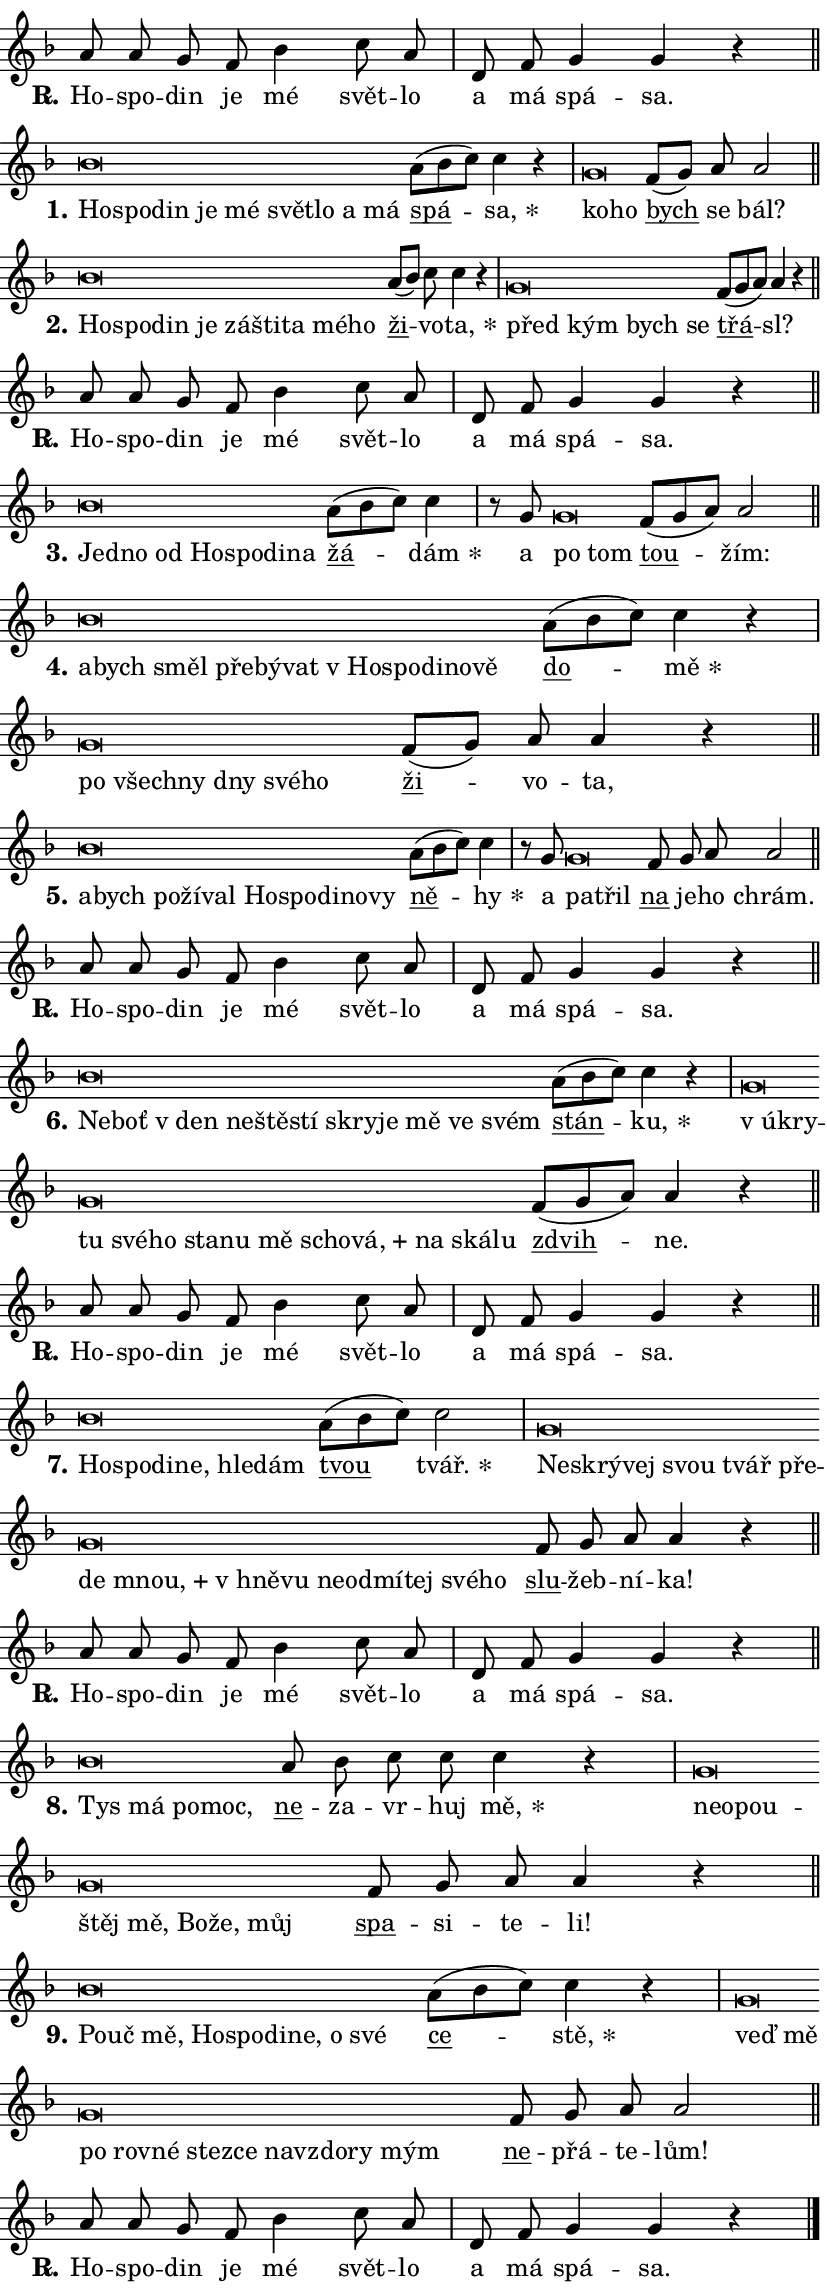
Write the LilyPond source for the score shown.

\version "2.24.0"
\header { tagline = "" }
\paper {
  indent = 0\cm
  top-margin = 0\cm
  right-margin = 0.13\cm % to fit lyric hyphens
  bottom-margin = 0\cm
  left-margin = 0\cm
  paper-width = 14\cm
  page-breaking = #ly:one-page-breaking
  system-system-spacing.basic-distance = #11
  score-system-spacing.basic-distance = #11
  ragged-last = ##f
}


%% Author: Thomas Morley
%% https://lists.gnu.org/archive/html/lilypond-user/2020-05/msg00002.html
#(define (line-position grob)
"Returns position of @var[grob} in current system:
   @code{'start}, if at first time-step
   @code{'end}, if at last time-step
   @code{'middle} otherwise
"
  (let* ((col (ly:item-get-column grob))
         (ln (ly:grob-object col 'left-neighbor))
         (rn (ly:grob-object col 'right-neighbor))
         (col-to-check-left (if (ly:grob? ln) ln col))
         (col-to-check-right (if (ly:grob? rn) rn col))
         (break-dir-left
           (and
             (ly:grob-property col-to-check-left 'non-musical #f)
             (ly:item-break-dir col-to-check-left)))
         (break-dir-right
           (and
             (ly:grob-property col-to-check-right 'non-musical #f)
             (ly:item-break-dir col-to-check-right))))
        (cond ((eqv? 1 break-dir-left) 'start)
              ((eqv? -1 break-dir-right) 'end)
              (else 'middle))))

#(define (tranparent-at-line-position vctor)
  (lambda (grob)
  "Relying on @code{line-position} select the relevant enry from @var{vctor}.
Used to determine transparency,"
    (case (line-position grob)
      ((end) (not (vector-ref vctor 0)))
      ((middle) (not (vector-ref vctor 1)))
      ((start) (not (vector-ref vctor 2))))))

noteHeadBreakVisibility =
#(define-music-function (break-visibility)(vector?)
"Makes @code{NoteHead}s transparent relying on @var{break-visibility}"
#{
  \override NoteHead.transparent =
    #(tranparent-at-line-position break-visibility)
#})

#(define delete-ledgers-for-transparent-note-heads
  (lambda (grob)
    "Reads whether a @code{NoteHead} is transparent.
If so this @code{NoteHead} is removed from @code{'note-heads} from
@var{grob}, which is supposed to be @code{LedgerLineSpanner}.
As a result ledgers are not printed for this @code{NoteHead}"
    (let* ((nhds-array (ly:grob-object grob 'note-heads))
           (nhds-list
             (if (ly:grob-array? nhds-array)
                 (ly:grob-array->list nhds-array)
                 '()))
           ;; Relies on the transparent-property being done before
           ;; Staff.LedgerLineSpanner.after-line-breaking is executed.
           ;; This is fragile ...
           (to-keep
             (remove
               (lambda (nhd)
                 (ly:grob-property nhd 'transparent #f))
               nhds-list)))
      ;; TODO find a better method to iterate over grob-arrays, similiar
      ;; to filter/remove etc for lists
      ;; For now rebuilt from scratch
      (set! (ly:grob-object grob 'note-heads)  '())
      (for-each
        (lambda (nhd)
          (ly:pointer-group-interface::add-grob grob 'note-heads nhd))
        to-keep))))

squashNotes = {
  \override NoteHead.X-extent = #'(-0.2 . 0.2)
  \override NoteHead.Y-extent = #'(-0.75 . 0)
  \override NoteHead.stencil =
    #(lambda (grob)
       (let ((pos (ly:grob-property grob 'staff-position)))
         (begin
           (if (< pos -7) (display "ERROR: Lower brevis then expected\n") (display ""))
           (if (<= pos -6) ly:text-interface::print ly:note-head::print))))
}
unSquashNotes = {
  \revert NoteHead.X-extent
  \revert NoteHead.Y-extent
  \revert NoteHead.stencil
}

hideNotes = \noteHeadBreakVisibility #begin-of-line-visible
unHideNotes = \noteHeadBreakVisibility #all-visible

% work-around for resetting accidentals
% https://lilypond.org/doc/v2.23/Documentation/notation/displaying-rhythms#unmetered-music
cadenzaMeasure = {
  \cadenzaOff
  \partial 1024 s1024
  \cadenzaOn
}

#(define-markup-command (accent layout props text) (markup?)
  "Underline accented syllable"
  (interpret-markup layout props
    #{\markup \override #'(offset . 4.3) \underline { #text }#}))

responsum = \markup \concat {
  "R" \hspace #-1.05 \path #0.1 #'((moveto 0 0.07) (lineto 0.9 0.8)) \hspace #0.05 "."
}

spaceSize = #0.6828661417322834 % exact space size for TeX Gyre Schola

\layout {
  \context {
    \Staff
    \remove "Time_signature_engraver"
    \override LedgerLineSpanner.after-line-breaking = #delete-ledgers-for-transparent-note-heads
  }
  \context {
    \Lyrics {
      \override LyricSpace.minimum-distance = \spaceSize
      \override LyricText.font-name = #"TeX Gyre Schola"
      \override LyricText.font-size = 1
      \override StanzaNumber.font-name = #"TeX Gyre Schola Bold"
      \override StanzaNumber.font-size = 1
    }
  }
  \context {
    \Score 
    \override NoteHead.text =
      #(lambda (grob) 
        (let ((pos (ly:grob-property grob 'staff-position)))
          #{\markup {
            \combine
              \halign #-0.55 \raise #(if (= pos -6) 0 0.5) \override #'(thickness . 2) \draw-line #'(3.2 . 0)
              \musicglyph "noteheads.sM1"
          }#}))
  }
}

% magnetic-lyrics.ily
%
%   written by
%     Jean Abou Samra <jean@abou-samra.fr>
%     Werner Lemberg <wl@gnu.org>
%
%   adapted by
%     Jiri Hon <jiri.hon@gmail.com>
%
% Version 2022-Apr-15

% https://www.mail-archive.com/lilypond-user@gnu.org/msg149350.html

#(define (Left_hyphen_pointer_engraver context)
   "Collect syllable-hyphen-syllable occurrences in lyrics and store
them in properties.  This engraver only looks to the left.  For
example, if the lyrics input is @code{foo -- bar}, it does the
following.

@itemize @bullet
@item
Set the @code{text} property of the @code{LyricHyphen} grob between
@q{foo} and @q{bar} to @code{foo}.

@item
Set the @code{left-hyphen} property of the @code{LyricText} grob with
text @q{foo} to the @code{LyricHyphen} grob between @q{foo} and
@q{bar}.
@end itemize

Use this auxiliary engraver in combination with the
@code{lyric-@/text::@/apply-@/magnetic-@/offset!} hook."
   (let ((hyphen #f)
         (text #f))
     (make-engraver
      (acknowledgers
       ((lyric-syllable-interface engraver grob source-engraver)
        (set! text grob)))
      (end-acknowledgers
       ((lyric-hyphen-interface engraver grob source-engraver)
        ;(when (not (grob::has-interface grob 'lyric-space-interface))
          (set! hyphen grob)));)
      ((stop-translation-timestep engraver)
       (when (and text hyphen)
         (ly:grob-set-object! text 'left-hyphen hyphen))
       (set! text #f)
       (set! hyphen #f)))))

#(define (lyric-text::apply-magnetic-offset! grob)
   "If the space between two syllables is less than the value in
property @code{LyricText@/.details@/.squash-threshold}, move the right
syllable to the left so that it gets concatenated with the left
syllable.

Use this function as a hook for
@code{LyricText@/.after-@/line-@/breaking} if the
@code{Left_@/hyphen_@/pointer_@/engraver} is active."
   (let ((hyphen (ly:grob-object grob 'left-hyphen #f)))
     (when hyphen
       (let ((left-text (ly:spanner-bound hyphen LEFT)))
         (when (grob::has-interface left-text 'lyric-syllable-interface)
           (let* ((common (ly:grob-common-refpoint grob left-text X))
                  (this-x-ext (ly:grob-extent grob common X))
                  (left-x-ext
                   (begin
                     ;; Trigger magnetism for left-text.
                     (ly:grob-property left-text 'after-line-breaking)
                     (ly:grob-extent left-text common X)))
                  ;; `delta` is the gap width between two syllables.
                  (delta (- (interval-start this-x-ext)
                            (interval-end left-x-ext)))
                  (details (ly:grob-property grob 'details))
                  (threshold (assoc-get 'squash-threshold details 0.2)))
             (when (< delta threshold)
               (let* (;; We have to manipulate the input text so that
                      ;; ligatures crossing syllable boundaries are not
                      ;; disabled.  For languages based on the Latin
                      ;; script this is essentially a beautification.
                      ;; However, for non-Western scripts it can be a
                      ;; necessity.
                      (lt (ly:grob-property left-text 'text))
                      (rt (ly:grob-property grob 'text))
                      (is-space (grob::has-interface hyphen 'lyric-space-interface))
                      (space (if is-space " " ""))
                      (extra-delta (if is-space spaceSize 0))
                      ;; Append new syllable.
                      (ltrt-space (if (and (string? lt) (string? rt))
                                (string-append lt space rt)
                                (make-concat-markup (list lt space rt))))
                      ;; Right-align `ltrt` to the right side.
                      (ltrt-space-markup (grob-interpret-markup
                               grob
                               (make-translate-markup
                                (cons (interval-length this-x-ext) 0)
                                (make-right-align-markup ltrt-space)))))
                 (begin
                   ;; Don't print `left-text`.
                   (ly:grob-set-property! left-text 'stencil #f)
                   ;; Set text and stencil (which holds all collected
                   ;; syllables so far) and shift it to the left.
                   (ly:grob-set-property! grob 'text ltrt-space)
                   (ly:grob-set-property! grob 'stencil ltrt-space-markup)
                   (ly:grob-translate-axis! grob (- (- delta extra-delta)) X))))))))))


#(define (lyric-hyphen::displace-bounds-first grob)
   ;; Make very sure this callback isn't triggered too early.
   (let ((left (ly:spanner-bound grob LEFT))
         (right (ly:spanner-bound grob RIGHT)))
     (ly:grob-property left 'after-line-breaking)
     (ly:grob-property right 'after-line-breaking)
     (ly:lyric-hyphen::print grob)))

squashThreshold = #0.4

\layout {
  \context {
    \Lyrics
    \consists #Left_hyphen_pointer_engraver
    \override LyricText.after-line-breaking =
      #lyric-text::apply-magnetic-offset!
    \override LyricHyphen.stencil = #lyric-hyphen::displace-bounds-first
    \override LyricText.details.squash-threshold = \squashThreshold
    \override LyricHyphen.minimum-distance = 0
    \override LyricHyphen.minimum-length = \squashThreshold
  }
}

squashText = \override LyricText.details.squash-threshold = 9999
unSquashText = \override LyricText.details.squash-threshold = \squashThreshold

leftText = \override LyricText.self-alignment-X = #LEFT
unLeftText = \revert LyricText.self-alignment-X

starOffset = #(lambda (grob) 
                (let ((x_offset (ly:self-alignment-interface::aligned-on-x-parent grob)))
                  (if (= x_offset 0) 0 (+ x_offset 1.2))))

star = #(define-music-function (syllable)(string?)
"Append star separator at the end of a syllable"
#{
  \once \override LyricText.X-offset = #starOffset
  \lyricmode { \markup {
    #syllable
    \override #'((font-name . "TeX Gyre Schola Bold")) \hspace #0.2 \lower #0.65 \larger "*"
  } }
#})

starAccent = #(define-music-function (syllable)(string?)
"Append star separator at the end of a syllable and make accent"
#{
  \once \override LyricText.X-offset = #starOffset
  \lyricmode { \markup {
    \accent #syllable
    \override #'((font-name . "TeX Gyre Schola Bold")) \hspace #0.2 \lower #0.65 \larger "*"
  } }
#})

breath = #(define-music-function (syllable)(string?)
"Append breathing indicator at the end of a syllable"
#{
  \lyricmode { \markup { #syllable "+" } }
#})

optionalBreath = #(define-music-function (syllable)(string?)
"Append optional breathing indicator at the end of a syllable"
#{
  \lyricmode { \markup { #syllable "(+)" } }
#})


\score {
    <<
        \new Voice = "melody" { \cadenzaOn \key f \major \relative { a'8 a g f bes4 c8 a \cadenzaMeasure \bar "|" d, f \bar "" g4 g r \cadenzaMeasure \bar "||" \break } }
        \new Lyrics \lyricsto "melody" { \lyricmode { \set stanza = \responsum
Ho -- spo -- din je mé svět -- lo a má spá -- sa. } }
    >>
    \layout {}
}

\score {
    <<
        \new Voice = "melody" { \cadenzaOn \key f \major \relative { \squashNotes bes'\breve*1/16 \hideNotes \breve*1/16 \bar "" \breve*1/16 \bar "" \breve*1/16 \bar "" \breve*1/16 \bar "" \breve*1/16 \bar "" \breve*1/16 \bar "" \breve*1/16 \breve*1/16 \bar "" \unHideNotes \unSquashNotes \bar "" a8[( bes c)] c4 r \cadenzaMeasure \bar "|" \squashNotes g\breve*1/16 \hideNotes \breve*1/16 \bar "" \unHideNotes \unSquashNotes \bar "" f8[( g)] a a2 \cadenzaMeasure \bar "||" \break } }
        \new Lyrics \lyricsto "melody" { \lyricmode { \set stanza = "1."
\leftText Ho -- \squashText spo -- din je mé svět -- lo a má \unLeftText \unSquashText \markup \accent spá -- \star sa, \leftText ko -- \squashText ho \unLeftText \unSquashText \markup \accent bych se bál? } }
    >>
    \layout {}
}

\score {
    <<
        \new Voice = "melody" { \cadenzaOn \key f \major \relative { \squashNotes bes'\breve*1/16 \hideNotes \breve*1/16 \bar "" \breve*1/16 \bar "" \breve*1/16 \bar "" \breve*1/16 \bar "" \breve*1/16 \bar "" \breve*1/16 \bar "" \breve*1/16 \breve*1/16 \bar "" \unHideNotes \unSquashNotes \bar "" a8[( bes)] c c4 r \cadenzaMeasure \bar "|" \squashNotes g\breve*1/16 \hideNotes \breve*1/16 \bar "" \breve*1/16 \breve*1/16 \bar "" \unHideNotes \unSquashNotes \bar "" f8[( g a)] a4 r \cadenzaMeasure \bar "||" \break } }
        \new Lyrics \lyricsto "melody" { \lyricmode { \set stanza = "2."
\leftText Ho -- \squashText spo -- din je zá -- šti -- ta mé -- ho \unLeftText \unSquashText \markup \accent ži -- vo -- \star ta, \leftText před \squashText kým bych se \unLeftText \unSquashText \markup \accent třá -- sl? } }
    >>
    \layout {}
}

\score {
    <<
        \new Voice = "melody" { \cadenzaOn \key f \major \relative { a'8 a g f bes4 c8 a \cadenzaMeasure \bar "|" d, f \bar "" g4 g r \cadenzaMeasure \bar "||" \break } }
        \new Lyrics \lyricsto "melody" { \lyricmode { \set stanza = \responsum
Ho -- spo -- din je mé svět -- lo a má spá -- sa. } }
    >>
    \layout {}
}

\score {
    <<
        \new Voice = "melody" { \cadenzaOn \key f \major \relative { \squashNotes bes'\breve*1/16 \hideNotes \breve*1/16 \bar "" \breve*1/16 \bar "" \breve*1/16 \bar "" \breve*1/16 \bar "" \breve*1/16 \breve*1/16 \bar "" \unHideNotes \unSquashNotes \bar "" a8[( bes c)] c4 \cadenzaMeasure \bar "|" r8 g8 \squashNotes g\breve*1/16 \hideNotes \breve*1/16 \bar "" \unHideNotes \unSquashNotes \bar "" f8[( g a)] a2 \cadenzaMeasure \bar "||" \break } }
        \new Lyrics \lyricsto "melody" { \lyricmode { \set stanza = "3."
\leftText Jed -- \squashText no od Ho -- spo -- di -- na \unLeftText \unSquashText \markup \accent žá -- \star dám a \leftText po \squashText tom \unLeftText \unSquashText \markup \accent tou -- žím: } }
    >>
    \layout {}
}

\score {
    <<
        \new Voice = "melody" { \cadenzaOn \key f \major \relative { \squashNotes bes'\breve*1/16 \hideNotes \breve*1/16 \bar "" \breve*1/16 \bar "" \breve*1/16 \bar "" \breve*1/16 \bar "" \breve*1/16 \bar "" \breve*1/16 \bar "" \breve*1/16 \bar "" \breve*1/16 \bar "" \breve*1/16 \breve*1/16 \bar "" \unHideNotes \unSquashNotes \bar "" a8[( bes c)] c4 r \cadenzaMeasure \bar "|" \squashNotes g\breve*1/16 \hideNotes \breve*1/16 \bar "" \breve*1/16 \bar "" \breve*1/16 \bar "" \breve*1/16 \breve*1/16 \bar "" \unHideNotes \unSquashNotes \bar "" f8[( g)] a a4 r \cadenzaMeasure \bar "||" \break } }
        \new Lyrics \lyricsto "melody" { \lyricmode { \set stanza = "4."
\leftText a -- \squashText bych směl pře -- bý -- vat "v Ho" -- spo -- di -- no -- vě \unLeftText \unSquashText \markup \accent do -- \star mě \leftText po \squashText všech -- ny dny své -- ho \unLeftText \unSquashText \markup \accent ži -- vo -- ta, } }
    >>
    \layout {}
}

\score {
    <<
        \new Voice = "melody" { \cadenzaOn \key f \major \relative { \squashNotes bes'\breve*1/16 \hideNotes \breve*1/16 \bar "" \breve*1/16 \bar "" \breve*1/16 \bar "" \breve*1/16 \bar "" \breve*1/16 \bar "" \breve*1/16 \bar "" \breve*1/16 \bar "" \breve*1/16 \breve*1/16 \bar "" \unHideNotes \unSquashNotes \bar "" a8[( bes c)] c4 \cadenzaMeasure \bar "|" r8 g8 \squashNotes g\breve*1/16 \hideNotes \breve*1/16 \bar "" \unHideNotes \unSquashNotes \bar "" f8 g a a2 \cadenzaMeasure \bar "||" \break } }
        \new Lyrics \lyricsto "melody" { \lyricmode { \set stanza = "5."
\leftText a -- \squashText bych po -- ží -- val Ho -- spo -- di -- no -- vy \unLeftText \unSquashText \markup \accent ně -- \star hy a \leftText pa -- \squashText třil \unLeftText \unSquashText \markup \accent na je -- ho chrám. } }
    >>
    \layout {}
}

\score {
    <<
        \new Voice = "melody" { \cadenzaOn \key f \major \relative { a'8 a g f bes4 c8 a \cadenzaMeasure \bar "|" d, f \bar "" g4 g r \cadenzaMeasure \bar "||" \break } }
        \new Lyrics \lyricsto "melody" { \lyricmode { \set stanza = \responsum
Ho -- spo -- din je mé svět -- lo a má spá -- sa. } }
    >>
    \layout {}
}

\score {
    <<
        \new Voice = "melody" { \cadenzaOn \key f \major \relative { \squashNotes bes'\breve*1/16 \hideNotes \breve*1/16 \bar "" \breve*1/16 \bar "" \breve*1/16 \bar "" \breve*1/16 \bar "" \breve*1/16 \bar "" \breve*1/16 \bar "" \breve*1/16 \bar "" \breve*1/16 \bar "" \breve*1/16 \breve*1/16 \bar "" \unHideNotes \unSquashNotes \bar "" a8[( bes c)] c4 r \cadenzaMeasure \bar "|" \squashNotes g\breve*1/16 \hideNotes \breve*1/16 \bar "" \breve*1/16 \bar "" \breve*1/16 \bar "" \breve*1/16 \bar "" \breve*1/16 \bar "" \breve*1/16 \bar "" \breve*1/16 \bar "" \breve*1/16 \bar "" \breve*1/16 \bar "" \breve*1/16 \bar "" \breve*1/16 \breve*1/16 \bar "" \unHideNotes \unSquashNotes \bar "" f8[( g a)] a4 r \cadenzaMeasure \bar "||" \break } }
        \new Lyrics \lyricsto "melody" { \lyricmode { \set stanza = "6."
\leftText Ne -- \squashText boť "v den" ne -- ště -- stí skry -- je mě ve svém \unLeftText \unSquashText \markup \accent stán -- \star ku, \leftText "v ú" -- \squashText kry -- tu své -- ho sta -- nu mě scho -- \breath "vá," na ská -- lu \unLeftText \unSquashText \markup \accent zdvih -- ne. } }
    >>
    \layout {}
}

\score {
    <<
        \new Voice = "melody" { \cadenzaOn \key f \major \relative { a'8 a g f bes4 c8 a \cadenzaMeasure \bar "|" d, f \bar "" g4 g r \cadenzaMeasure \bar "||" \break } }
        \new Lyrics \lyricsto "melody" { \lyricmode { \set stanza = \responsum
Ho -- spo -- din je mé svět -- lo a má spá -- sa. } }
    >>
    \layout {}
}

\score {
    <<
        \new Voice = "melody" { \cadenzaOn \key f \major \relative { \squashNotes bes'\breve*1/16 \hideNotes \breve*1/16 \bar "" \breve*1/16 \bar "" \breve*1/16 \bar "" \breve*1/16 \breve*1/16 \bar "" \unHideNotes \unSquashNotes \bar "" a8[( bes c)] c2 \cadenzaMeasure \bar "|" \squashNotes g\breve*1/16 \hideNotes \breve*1/16 \bar "" \breve*1/16 \bar "" \breve*1/16 \bar "" \breve*1/16 \bar "" \breve*1/16 \bar "" \breve*1/16 \bar "" \breve*1/16 \bar "" \breve*1/16 \bar "" \breve*1/16 \bar "" \breve*1/16 \bar "" \breve*1/16 \bar "" \breve*1/16 \bar "" \breve*1/16 \bar "" \breve*1/16 \breve*1/16 \bar "" \unHideNotes \unSquashNotes \bar "" f8 g a a4 r \cadenzaMeasure \bar "||" \break } }
        \new Lyrics \lyricsto "melody" { \lyricmode { \set stanza = "7."
\leftText Ho -- \squashText spo -- di -- ne, hle -- dám \unLeftText \unSquashText \markup \accent tvou \star tvář. \leftText Ne -- \squashText skrý -- vej svou tvář pře -- de \breath "mnou," "v hně" -- vu ne -- od -- mí -- tej své -- ho \unLeftText \unSquashText \markup \accent slu -- žeb -- ní -- ka! } }
    >>
    \layout {}
}

\score {
    <<
        \new Voice = "melody" { \cadenzaOn \key f \major \relative { a'8 a g f bes4 c8 a \cadenzaMeasure \bar "|" d, f \bar "" g4 g r \cadenzaMeasure \bar "||" \break } }
        \new Lyrics \lyricsto "melody" { \lyricmode { \set stanza = \responsum
Ho -- spo -- din je mé svět -- lo a má spá -- sa. } }
    >>
    \layout {}
}

\score {
    <<
        \new Voice = "melody" { \cadenzaOn \key f \major \relative { \squashNotes bes'\breve*1/16 \hideNotes \breve*1/16 \bar "" \breve*1/16 \breve*1/16 \bar "" \unHideNotes \unSquashNotes \bar "" a8 bes c c c4 r \cadenzaMeasure \bar "|" \squashNotes g\breve*1/16 \hideNotes \breve*1/16 \bar "" \breve*1/16 \bar "" \breve*1/16 \bar "" \breve*1/16 \bar "" \breve*1/16 \bar "" \breve*1/16 \breve*1/16 \bar "" \unHideNotes \unSquashNotes \bar "" f8 g a a4 r \cadenzaMeasure \bar "||" \break } }
        \new Lyrics \lyricsto "melody" { \lyricmode { \set stanza = "8."
\leftText Tys \squashText má po -- moc, \unLeftText \unSquashText \markup \accent ne -- za -- vr -- huj \star mě, \leftText ne -- \squashText o -- pou -- štěj mě, Bo -- že, můj \unLeftText \unSquashText \markup \accent spa -- si -- te -- li! } }
    >>
    \layout {}
}

\score {
    <<
        \new Voice = "melody" { \cadenzaOn \key f \major \relative { \squashNotes bes'\breve*1/16 \hideNotes \breve*1/16 \bar "" \breve*1/16 \bar "" \breve*1/16 \bar "" \breve*1/16 \bar "" \breve*1/16 \bar "" \breve*1/16 \bar "" \breve*1/16 \breve*1/16 \bar "" \unHideNotes \unSquashNotes \bar "" a8[( bes c)] c4 r \cadenzaMeasure \bar "|" \squashNotes g\breve*1/16 \hideNotes \breve*1/16 \bar "" \breve*1/16 \bar "" \breve*1/16 \bar "" \breve*1/16 \bar "" \breve*1/16 \bar "" \breve*1/16 \bar "" \breve*1/16 \bar "" \breve*1/16 \bar "" \breve*1/16 \breve*1/16 \bar "" \unHideNotes \unSquashNotes \bar "" f8 g a a2 \cadenzaMeasure \bar "||" \break } }
        \new Lyrics \lyricsto "melody" { \lyricmode { \set stanza = "9."
\leftText Po -- \squashText uč mě, Ho -- spo -- di -- ne, o své \unLeftText \unSquashText \markup \accent ce -- \star stě, \leftText veď \squashText mě po rov -- né stez -- ce na -- vzdo -- ry mým \unLeftText \unSquashText \markup \accent ne -- přá -- te -- lům! } }
    >>
    \layout {}
}

\score {
    <<
        \new Voice = "melody" { \cadenzaOn \key f \major \relative { a'8 a g f bes4 c8 a \cadenzaMeasure \bar "|" d, f \bar "" g4 g r \cadenzaMeasure \bar "||" \break } \bar "|." }
        \new Lyrics \lyricsto "melody" { \lyricmode { \set stanza = \responsum
Ho -- spo -- din je mé svět -- lo a má spá -- sa. } }
    >>
    \layout {}
}
